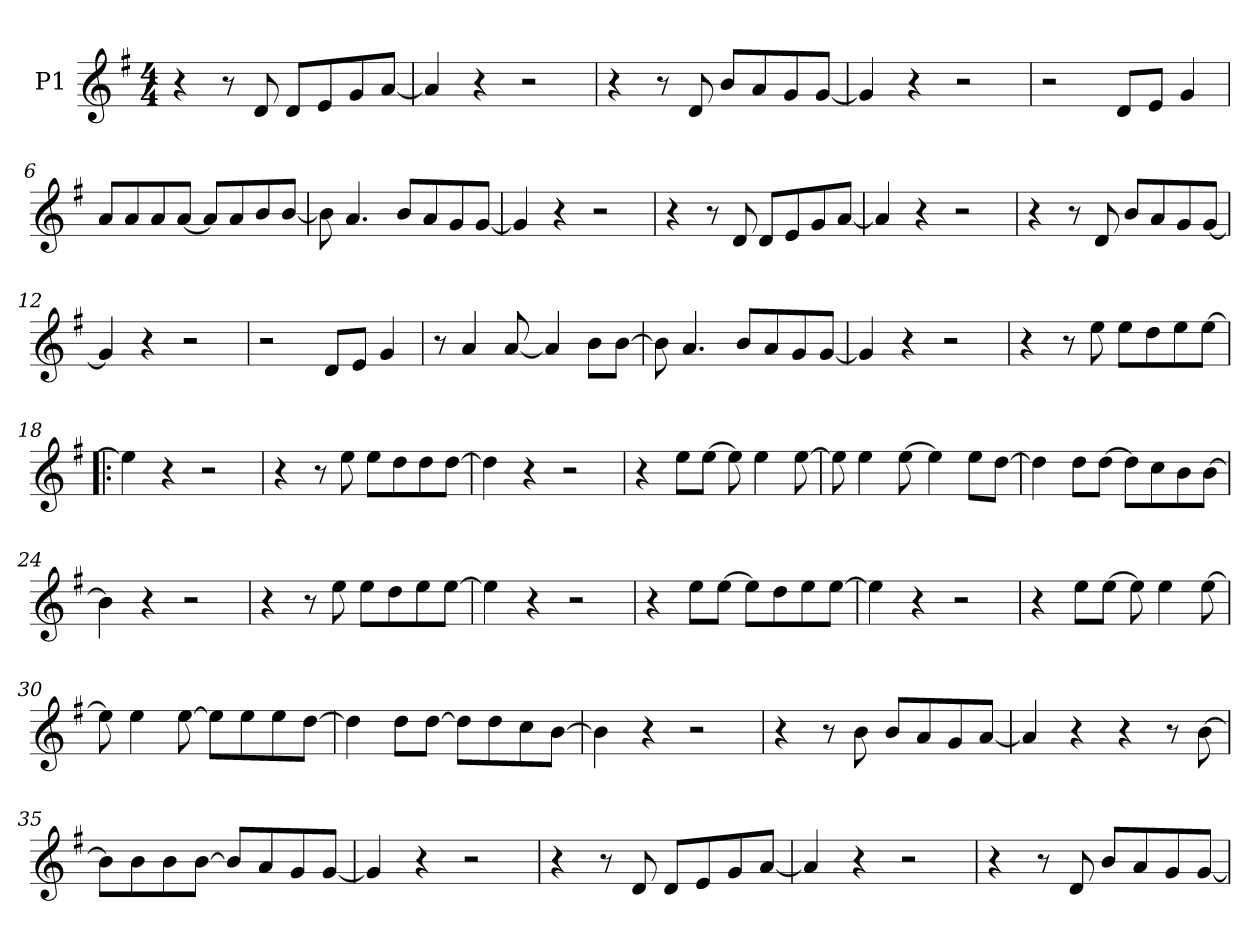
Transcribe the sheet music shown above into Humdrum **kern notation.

**kern
*part1
*staff1
*I"P1
*clefG2
*k[f#]
*G:
*M4/4
*MM128
=1
4r
8r
8d/
8d/L
8e/
8g/
[<8a/J
=2
4a/]
4r
2r
=3
4r
8r
8d/
8b/L
8a/
8g/
[<8g/J
=4
4g/]
4r
2r
=5
2r
8d/L
8e/J
4g/
!!LO:LB:g=z
=6
8a/L
8a/
8a/
[<8a/J
8a/L]
8a/
8b/
[<8b/J
=7
8b\]
4.a/
8b/L
8a/
8g/
[<8g/J
=8
4g/]
4r
2r
=9
4r
8r
8d/
8d/L
8e/
8g/
[<8a/J
=10
4a/]
4r
2r
!!LO:LB:g=z
=11
4r
8r
8d/
8b/L
8a/
8g/
[<8g/J
=12
4g/]
4r
2r
=13
2r
8d/L
8e/J
4g/
=14
8r
4a/
[<8a/
4a/]
8b\L
[>8b\J
=15
8b\]
4.a/
8b/L
8a/
8g/
[<8g/J
!!LO:LB:g=z
=16
4g/]
4r
2r
=17
4r
8r
8ee\
8ee\L
8dd\
8ee\
[>8ee\J
=18!|:
4ee\]
4r
2r
=19
4r
8r
8ee\
8ee\L
8dd\
8dd\
[>8dd\J
=20
4dd\]
4r
2r
!!LO:LB:g=z
=21
4r
8ee\L
[>8ee\J
8ee\]
4ee\
[>8ee\
=22
8ee\]
4ee\
[>8ee\
4ee\]
8ee\L
[>8dd\J
=23
4dd\]
8dd\L
[>8dd\J
8dd\L]
8cc\
8b\
[>8b\J
=24
4b\]
4r
2r
=25
4r
8r
8ee\
8ee\L
8dd\
8ee\
[>8ee\J
!!LO:LB:g=z
=26
4ee\]
4r
2r
=27
4r
8ee\L
[>8ee\J
8ee\L]
8dd\
8ee\
[>8ee\J
=28
4ee\]
4r
2r
=29
4r
8ee\L
[>8ee\J
8ee\]
4ee\
[>8ee\
=30
8ee\]
4ee\
[>8ee\
8ee\L]
8ee\
8ee\
[>8dd\J
!!LO:LB:g=z
=31
4dd\]
8dd\L
[>8dd\J
8dd\L]
8dd\
8cc\
[>8b\J
=32
4b\]
4r
2r
=33
4r
8r
8b\
8b/L
8a/
8g/
[<8a/J
=34
4a/]
4r
4r
8r
[>8b\
=35
8b\L]
8b\
8b\
[>8b\J
8b/L]
8a/
8g/
[<8g/J
!!LO:LB:g=z
=36
4g/]
4r
2r
=37
4r
8r
8d/
8d/L
8e/
8g/
[<8a/J
=38
4a/]
4r
2r
=39
4r
8r
8d/
8b/L
8a/
8g/
[<8g/J
=
*-
